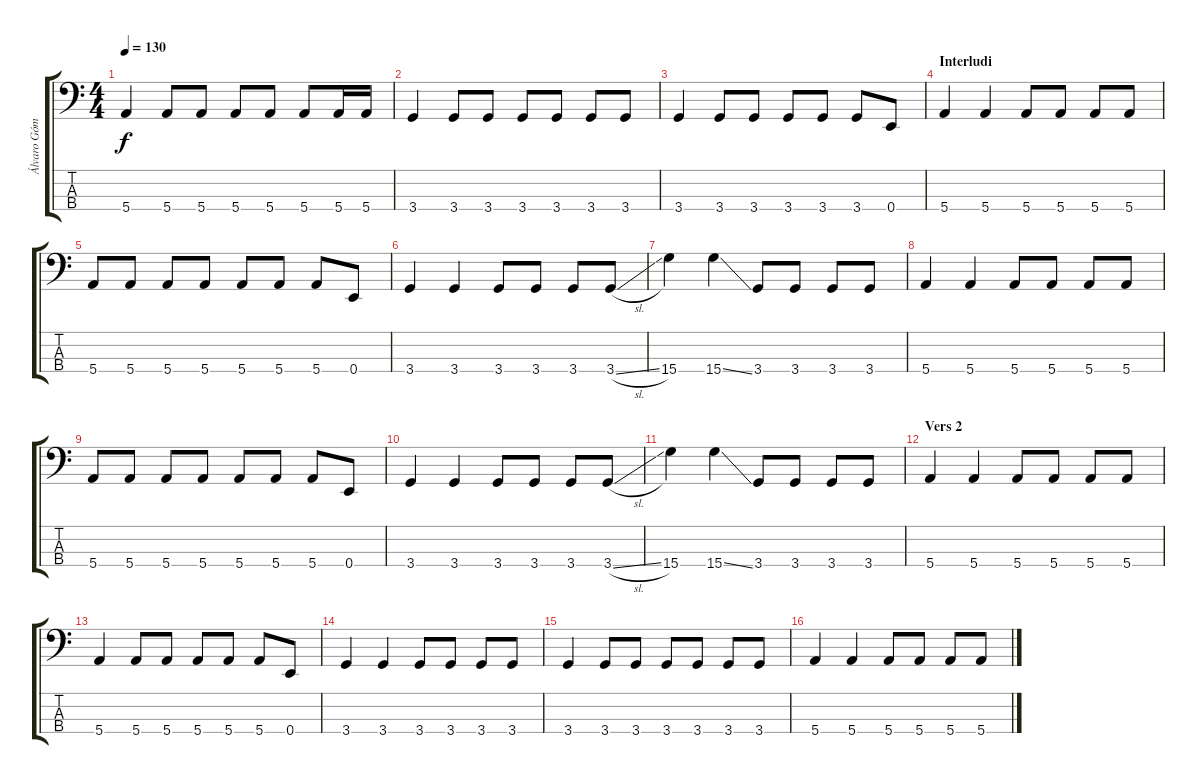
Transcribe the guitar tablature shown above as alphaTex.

\track ("Álvaro Gómez (Baix)" "Álvaro Góm") {instrument electricbassfinger}
\staff {score tabs}
\tuning (G2 D2 A1 E1) {hide}
\ts (4 4)
\tempo 130
\clef f4
\ks c
5.4.4{dy f} 5.4.8 5.4.8 5.4.8 5.4.8 5.4.8 5.4.16 5.4.16 |
3.4.4 3.4.8 3.4.8 3.4.8 3.4.8 3.4.8 3.4.8 |
3.4.4 3.4.8 3.4.8 3.4.8 3.4.8 3.4.8 0.4.8 |
\section ("" "Interludi")
5.4.4 5.4.4 5.4.8 5.4.8 5.4.8 5.4.8 |
5.4.8 5.4.8 5.4.8 5.4.8 5.4.8 5.4.8 5.4.8 0.4.8 |
3.4.4 3.4.4 3.4.8 3.4.8 3.4.8 3.4{sl}.8 |
15.4.4 15.4{ss}.4 3.4.8 3.4.8 3.4.8 3.4.8 |
5.4.4 5.4.4 5.4.8 5.4.8 5.4.8 5.4.8 |
5.4.8 5.4.8 5.4.8 5.4.8 5.4.8 5.4.8 5.4.8 0.4.8 |
3.4.4 3.4.4 3.4.8 3.4.8 3.4.8 3.4{sl}.8 |
15.4.4 15.4{ss}.4 3.4.8 3.4.8 3.4.8 3.4.8 |
\section ("" "Vers 2")
5.4.4 5.4.4 5.4.8 5.4.8 5.4.8 5.4.8 |
5.4.4 5.4.8 5.4.8 5.4.8 5.4.8 5.4.8 0.4.8 |
3.4.4 3.4.4 3.4.8 3.4.8 3.4.8 3.4.8 |
3.4.4 3.4.8 3.4.8 3.4.8 3.4.8 3.4.8 3.4.8 |
5.4.4 5.4.4 5.4.8 5.4.8 5.4.8 5.4.8
